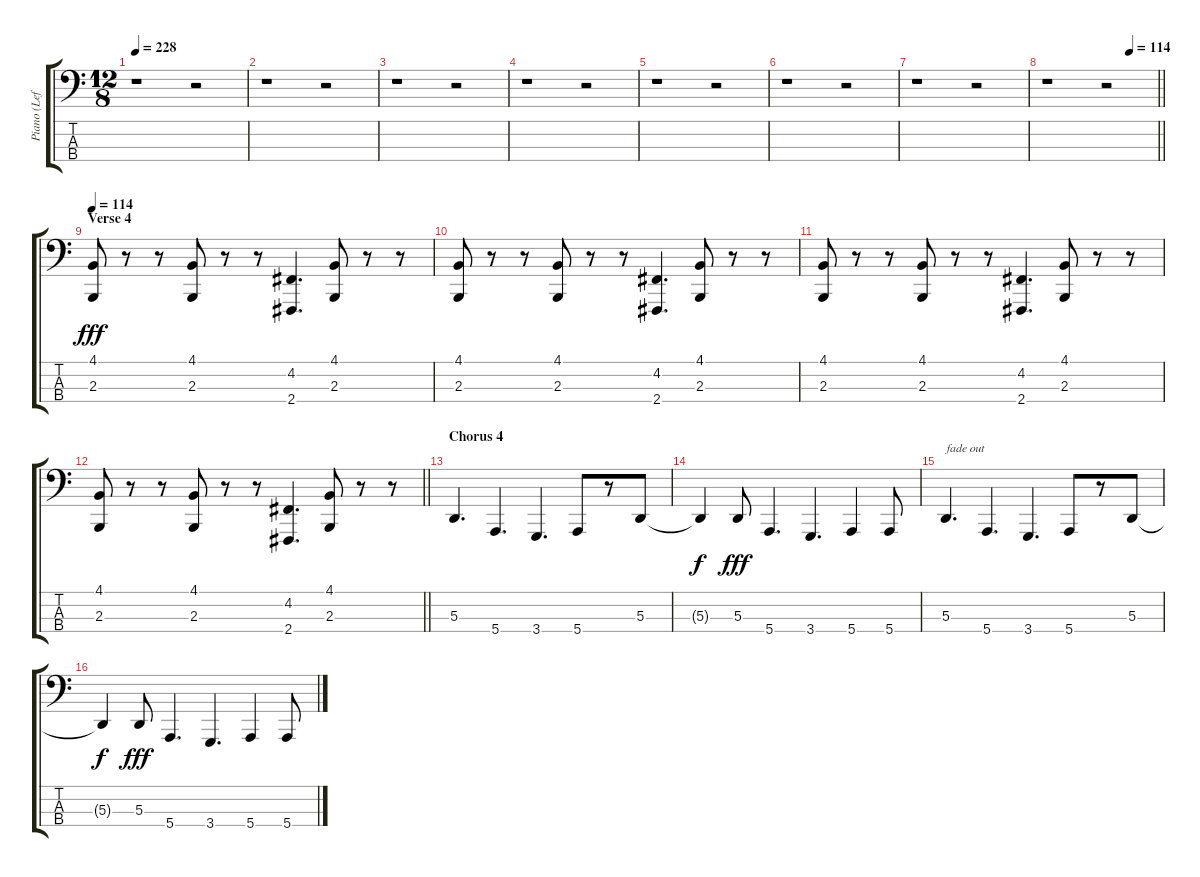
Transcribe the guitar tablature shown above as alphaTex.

\track ("Piano (Left Hand)" "Piano (Lef") {instrument acousticgrandpiano}
\staff {score tabs}
\tuning (G2 D2 A1 E1) {hide}
\ts (12 8)
\tempo 228
\clef f4
\ks c
r.1{dy fff} r.2 |
r.1 r.2 |
r.1 r.2 |
r.1 r.2 |
r.1 r.2 |
r.1 r.2 |
r.1 r.2 |
\tempo (114 0.75)
\barLineRight lightlight
r.1 r.2 |
\section ("" "Verse 4")
\tempo 114
(4.1 2.3).8 r.8 r.8 (4.1 2.3).8 r.8 r.8 (4.2 2.4).4{d} (4.1 2.3).8 r.8 r.8 |
(4.1 2.3).8 r.8 r.8 (4.1 2.3).8 r.8 r.8 (4.2 2.4).4{d} (4.1 2.3).8 r.8 r.8 |
(4.1 2.3).8 r.8 r.8 (4.1 2.3).8 r.8 r.8 (4.2 2.4).4{d} (4.1 2.3).8 r.8 r.8 |
\barLineRight lightlight
(4.1 2.3).8 r.8 r.8 (4.1 2.3).8 r.8 r.8 (4.2 2.4).4{d} (4.1 2.3).8 r.8 r.8 |
\section ("" "Chorus 4")
5.3.4{d} 5.4.4{d} 3.4.4{d} 5.4.8 r.8 5.3.8 |
5.3{t}.4{dy f} 5.3.8{dy fff} 5.4.4{d} 3.4.4{d} 5.4.4 5.4.8 |
5.3.4{d txt "fade out"} 5.4.4{d} 3.4.4{d} 5.4.8 r.8 5.3.8 |
5.3{t}.4{dy f volume 0} 5.3.8{dy fff} 5.4.4{d} 3.4.4{d} 5.4.4 5.4.8
